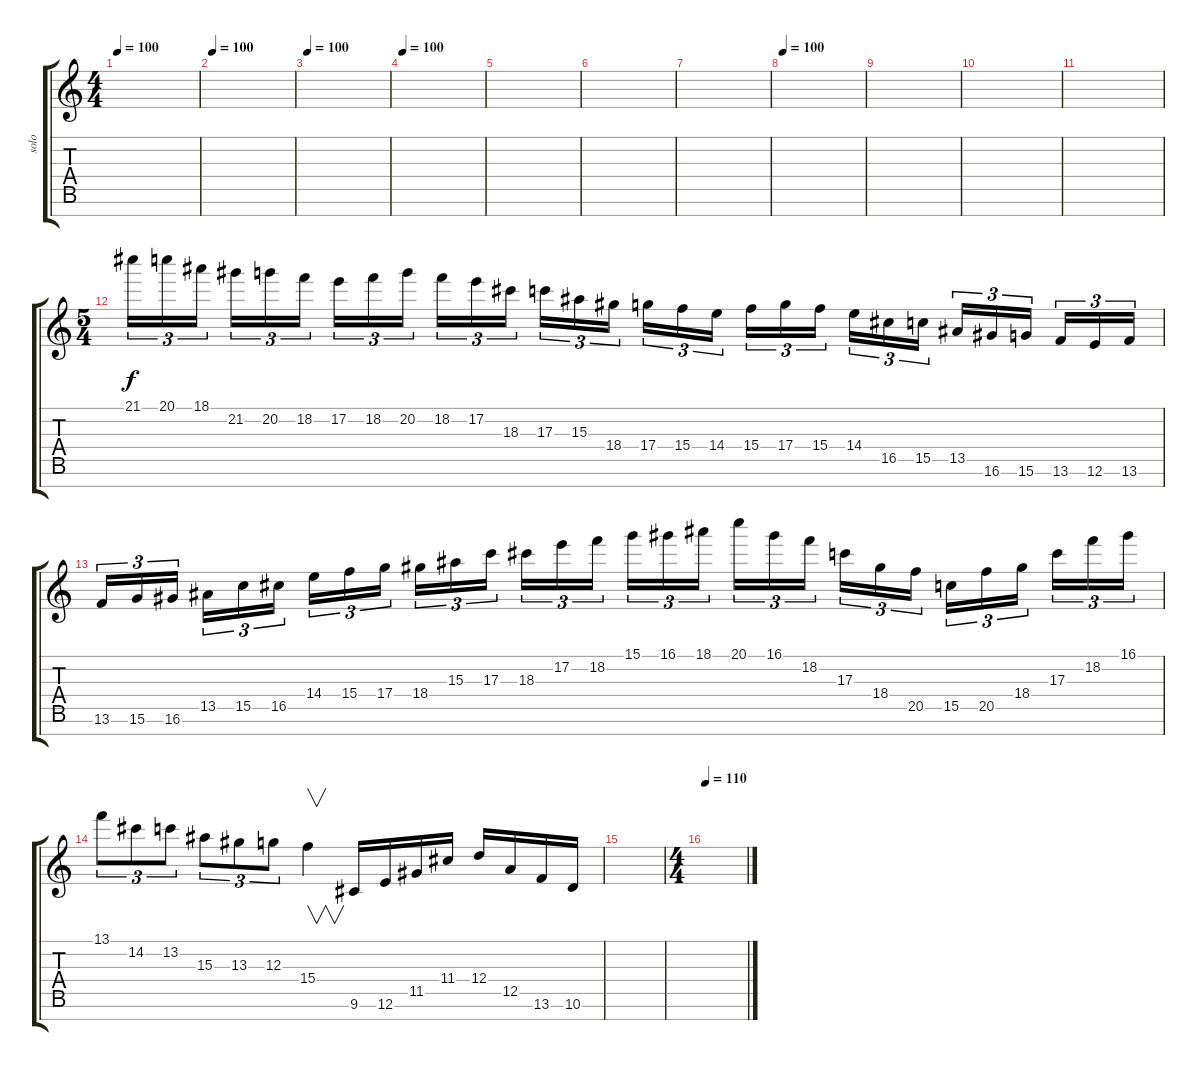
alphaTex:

\track ("solo" "solo") {instrument distortionguitar}
\staff {score tabs}
\tuning (E4 B3 G3 D3 A2 E2 B1) {hide}
\ts (4 4)
\tempo 100
\clef g2
\ks c
|
\tempo 100
|
\tempo 100
|
\tempo 100
|
|
|
|
\tempo 100
|
|
|
|
\ts (5 4)
21.1.16{tu (3 2)} 20.1.16{tu (3 2)} 18.1.16{tu (3 2) beam splitsecondary} 21.2.16{tu (3 2)} 20.2.16{tu (3 2)} 18.2.16{tu (3 2)} 17.2.16{tu (3 2)} 18.2.16{tu (3 2)} 20.2.16{tu (3 2) beam splitsecondary} 18.2.16{tu (3 2)} 17.2.16{tu (3 2)} 18.3.16{tu (3 2)} 17.3.16{tu (3 2)} 15.3.16{tu (3 2)} 18.4.16{tu (3 2) beam splitsecondary} 17.4.16{tu (3 2)} 15.4.16{tu (3 2)} 14.4.16{tu (3 2)} 15.4.16{tu (3 2)} 17.4.16{tu (3 2)} 15.4.16{tu (3 2) beam splitsecondary} 14.4.16{tu (3 2)} 16.5.16{tu (3 2)} 15.5.16{tu (3 2)} 13.5.16{tu (3 2)} 16.6.16{tu (3 2)} 15.6.16{tu (3 2) beam splitsecondary} 13.6.16{tu (3 2)} 12.6.16{tu (3 2)} 13.6.16{tu (3 2)} |
13.6.16{tu (3 2)} 15.6.16{tu (3 2)} 16.6.16{tu (3 2) beam splitsecondary} 13.5.16{tu (3 2)} 15.5.16{tu (3 2)} 16.5.16{tu (3 2)} 14.4.16{tu (3 2)} 15.4.16{tu (3 2)} 17.4.16{tu (3 2) beam splitsecondary} 18.4.16{tu (3 2)} 15.3.16{tu (3 2)} 17.3.16{tu (3 2)} 18.3.16{tu (3 2)} 17.2.16{tu (3 2)} 18.2.16{tu (3 2) beam splitsecondary} 15.1.16{tu (3 2)} 16.1.16{tu (3 2)} 18.1.16{tu (3 2)} 20.1.16{tu (3 2)} 16.1.16{tu (3 2)} 18.2.16{tu (3 2) beam splitsecondary} 17.3.16{tu (3 2)} 18.4.16{tu (3 2)} 20.5.16{tu (3 2)} 15.5.16{tu (3 2)} 20.5.16{tu (3 2)} 18.4.16{tu (3 2) beam splitsecondary} 17.3.16{tu (3 2)} 18.2.16{tu (3 2)} 16.1.16{tu (3 2)} |
13.1.8{tu (3 2)} 14.2.8{tu (3 2)} 13.2.8{tu (3 2)} 15.3.8{tu (3 2)} 13.3.8{tu (3 2)} 12.3.8{tu (3 2)} 15.4.4{v} 9.6.16 12.6.16 11.5.16 11.4.16 12.4.16 12.5.16 13.6.16 10.6.16 |
|
\ts (4 4)
\tempo 110
